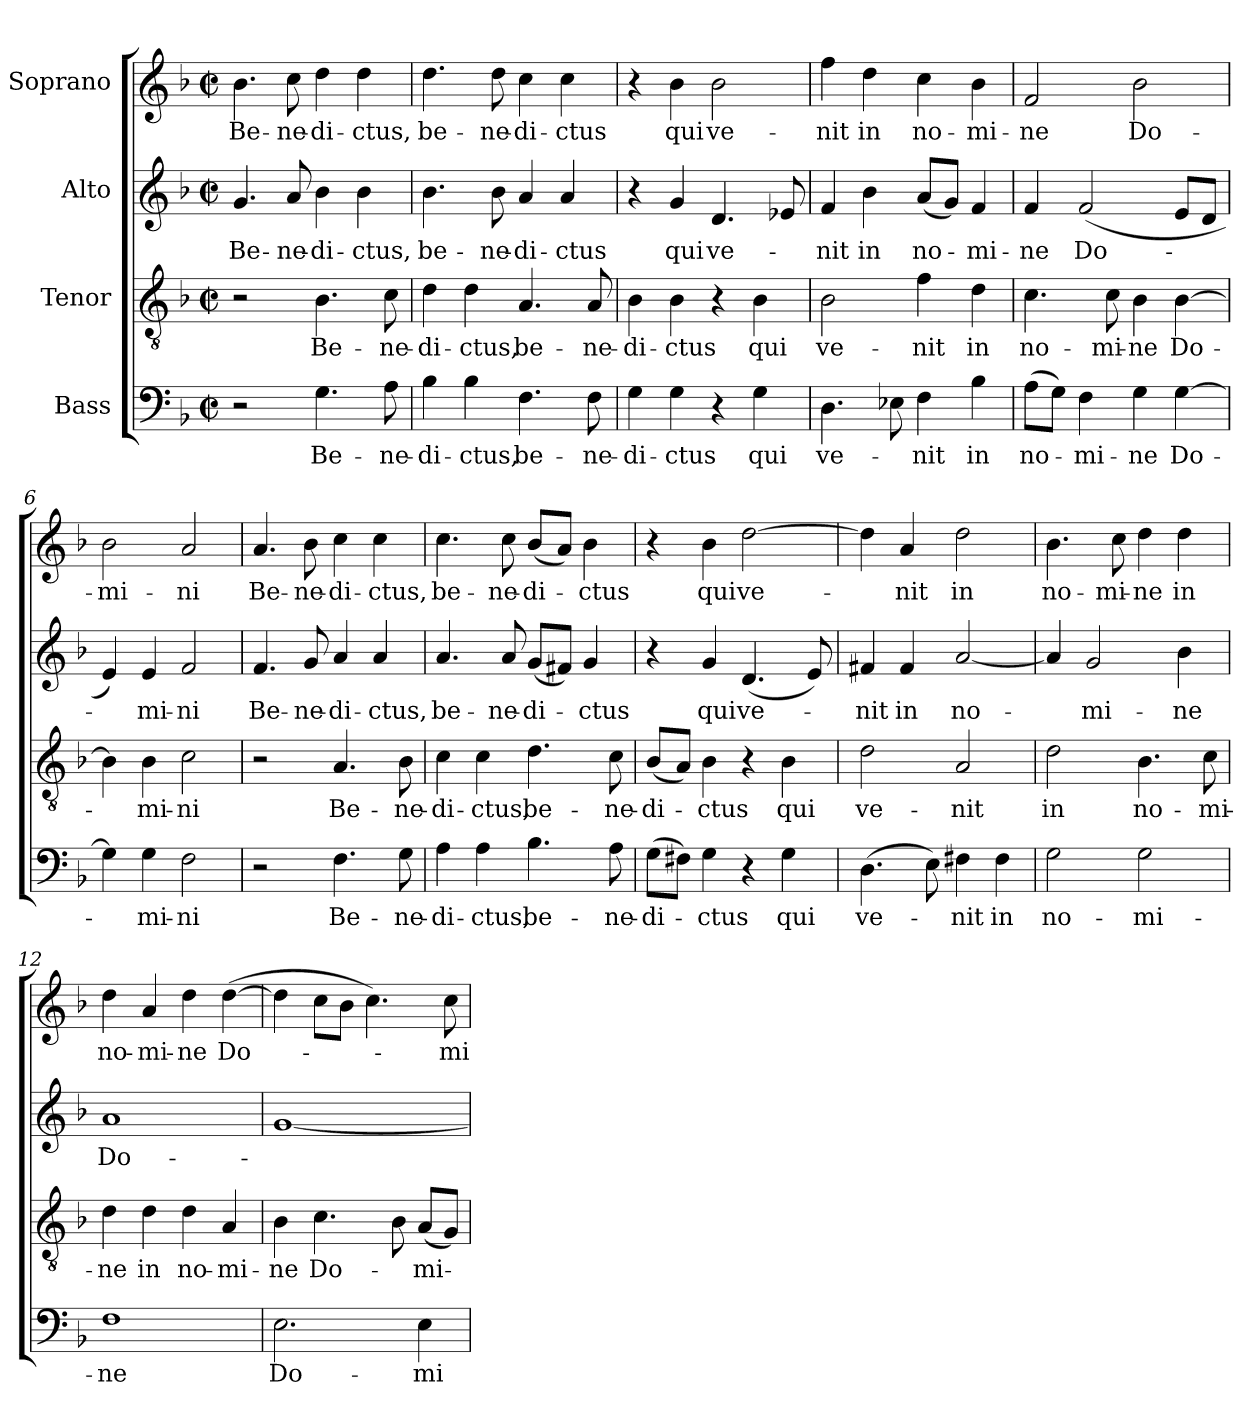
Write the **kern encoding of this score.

**kern	**text	**kern	**text	**kern	**text	**kern	**text
*part4	*part4	*part3	*part3	*part2	*part2	*part1	*part1
*staff4	*staff4	*staff3	*staff3	*staff2	*staff2	*staff1	*staff1
*I"Bass	*	*I"Tenor	*	*I"Alto	*	*I"Soprano	*
*clefF4	*	*clefGv2	*	*clefG2	*	*clefG2	*
*k[b-]	*	*k[b-]	*	*k[b-]	*	*k[b-]	*
*F:	*	*F:	*	*F:	*	*F:	*
*M2/2	*	*M2/2	*	*M2/2	*	*M2/2	*
*met(c|)	*	*met(c|)	*	*met(c|)	*	*met(c|)	*
=1	=1	=1	=1	=1	=1	=1	=1
2r	.	2r	.	4.g/	Be-	4.b-\	Be-
.	.	.	.	8a/	-ne-	8cc\	-ne-
4.G\	Be-	4.B-\	Be-	4b-\	-di-	4dd\	-di-
.	.	.	.	4b-\	-ctus,	4dd\	-ctus,
8A\	-ne-	8c\	-ne-	.	.	.	.
=2	=2	=2	=2	=2	=2	=2	=2
4B-\	-di-	4d\	-di-	4.b-\	be-	4.dd\	be-
4B-\	-ctus,	4d\	-ctus,	.	.	.	.
.	.	.	.	8b-\	-ne-	8dd\	-ne-
4.F\	be-	4.A/	be-	4a/	-di-	4cc\	-di-
.	.	.	.	4a/	-ctus	4cc\	-ctus
8F\	-ne-	8A/	-ne-	.	.	.	.
=3	=3	=3	=3	=3	=3	=3	=3
4G\	-di-	4B-\	-di-	4r	.	4r	.
4G\	-ctus	4B-\	-ctus	4g/	qui	4b-\	qui
4r	.	4r	.	4.d/	ve-	2b-\	ve-
4G\	qui	4B-\	qui	.	.	.	.
.	.	.	.	8e-X/	.	.	.
=4	=4	=4	=4	=4	=4	=4	=4
4.D\	ve-	2B-\	ve-	4f/	-nit	4ff\	-nit
.	.	.	.	4b-\	in	4dd\	in
8E-X\	.	.	.	.	.	.	.
4F\	-nit	4f\	-nit	(8a/L	no-	4cc\	no-
.	.	.	.	8g/J)	.	.	.
4B-\	in	4d\	in	4f/	-mi-	4b-\	-mi-
=5	=5	=5	=5	=5	=5	=5	=5
(8A\L	no-	4.c\	no-	4f/	-ne	2f/	-ne
8G\J)	.	.	.	.	.	.	.
4F\	-mi-	.	.	(2f/	Do-	.	.
.	.	8c\	-mi-	.	.	.	.
4G\	-ne	4B-\	-ne	.	.	2b-\	Do-
[4G\	Do-	[4B-\	Do-	8e/L	.	.	.
.	.	.	.	8d/J	.	.	.
!!LO:LB:g=z
=6	=6	=6	=6	=6	=6	=6	=6
4G\]	-­	4B-\]	-­	4e/)	-­	2b-\	-mi-
4G\	mi-	4B-\	mi-	4e/	mi-	.	.
2F\	-ni	2c\	-ni	2f/	-ni	2a/	-ni
=7	=7	=7	=7	=7	=7	=7	=7
2r	.	2r	.	4.f/	Be-	4.a/	Be-
.	.	.	.	8g/	-ne-	8b-\	-ne-
4.F\	Be-	4.A/	Be-	4a/	-di-	4cc\	-di-
.	.	.	.	4a/	-ctus,	4cc\	-ctus,
8G\	-ne-	8B-\	-ne-	.	.	.	.
=8	=8	=8	=8	=8	=8	=8	=8
4A\	-di-	4c\	-di-	4.a/	be-	4.cc\	be-
4A\	-ctus,	4c\	-ctus,	.	.	.	.
.	.	.	.	8a/	-ne-	8cc\	-ne-
4.B-\	be-	4.d\	be-	(8g/L	-di-	(8b-/L	-di-
.	.	.	.	8f#X/J)	.	8a/J)	.
.	.	.	.	4g/	-ctus	4b-\	-ctus
8A\	-ne-	8c\	-ne-	.	.	.	.
=9	=9	=9	=9	=9	=9	=9	=9
(8G\L	-di-	(8B-/L	-di-	4r	.	4r	.
8F#X\J)	.	8A/J)	.	.	.	.	.
4G\	-ctus	4B-\	-ctus	4g/	qui	4b-\	qui
4r	.	4r	.	(4.d/	ve-	[2dd\	ve-
4G\	qui	4B-\	qui	.	.	.	.
.	.	.	.	8e/)	.	.	.
=10	=10	=10	=10	=10	=10	=10	=10
(4.D\	ve-	2d\	ve-	4f#X/	-nit	4dd\]	.
.	.	.	.	4f#/	in	4a/	-nit
8E\)	.	.	.	.	.	.	.
4F#X\	-nit	2A/	-nit	[2a/	no-	2dd\	in
4F#\	in	.	.	.	.	.	.
!!LO:PB:g=z
=11	=11	=11	=11	=11	=11	=11	=11
2G\	no-	2d\	in	4a/]	-­	4.b-\	no-
.	.	.	.	2g/	mi-	.	.
.	.	.	.	.	.	8cc\	-mi-
2G\	-mi-	4.B-\	no-	.	.	4dd\	-ne
.	.	.	.	4b-\	-ne	4dd\	in
.	.	8c\	-mi-	.	.	.	.
=12	=12	=12	=12	=12	=12	=12	=12
1F	-ne	4d\	-ne	1a	Do-	4dd\	no-
.	.	4d\	in	.	.	4a/	-mi-
.	.	4d\	no-	.	.	4dd\	-ne
.	.	4A/	-mi-	.	.	([4dd\	Do-
=13	=13	=13	=13	=13	=13	=13	=13
2.E\	Do-	4B-\	-ne	[1g	.	4dd\]	.
.	.	4.c\	Do-	.	.	8cc\L	.
.	.	.	.	.	.	8b-\J	.
.	.	.	.	.	.	4.cc\)	.
.	.	8B-\	.	.	.	.	.
4E\	-mi-	(8A/L	-mi-	.	.	.	.
.	.	8G/J)	.	.	.	8cc\	-mi-
=	=	=	=	=	=	=	=
*-	*-	*-	*-	*-	*-	*-	*-
